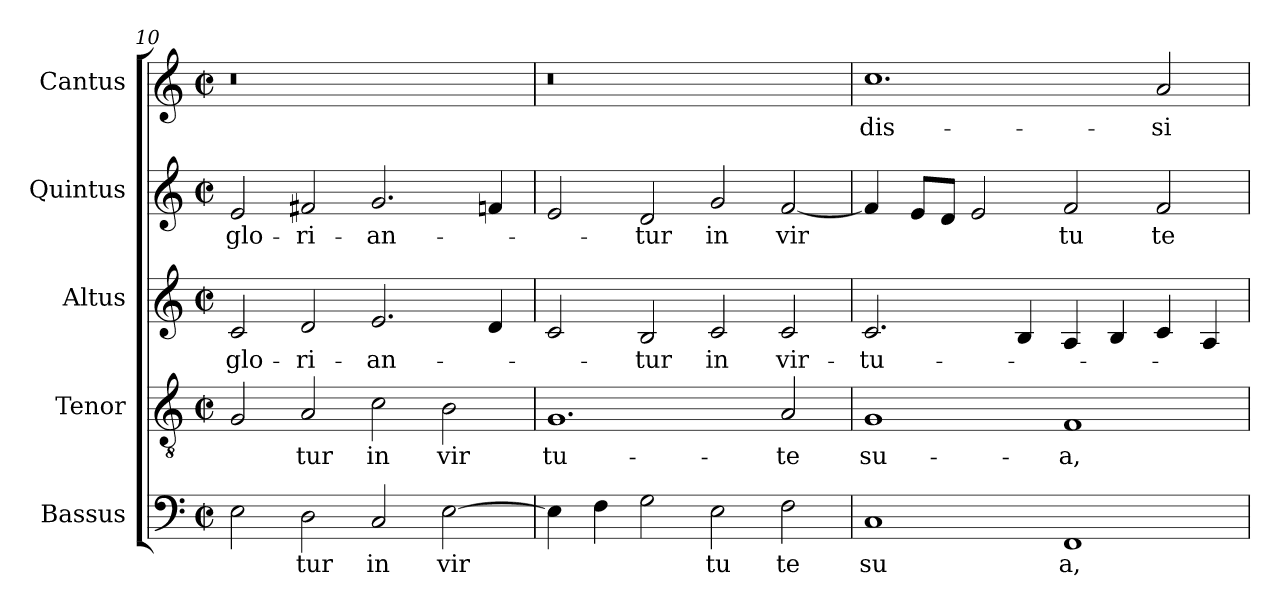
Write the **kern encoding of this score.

**kern	**text	**kern	**text	**kern	**text	**kern	**text	**kern	**text
*part5	*part5	*part4	*part4	*part3	*part3	*part2	*part2	*part1	*part1
*staff5	*staff5	*staff4	*staff4	*staff3	*staff3	*staff2	*staff2	*staff1	*staff1
*I"Bassus	*	*I"Tenor	*	*I"Altus	*	*I"Quintus	*	*I"Cantus	*
*clefF4	*	*clefGv2	*	*clefG2	*	*clefG2	*	*clefG2	*
*M2/2	*	*M2/2	*	*M2/2	*	*M2/2	*	*M2/2	*
*met(c|)	*	*met(c|)	*	*met(c|)	*	*met(c|)	*	*met(c|)	*
=10	=10	=10	=10	=10	=10	=10	=10	=10	=10
!	!	!	!	!	!LO:LY:b:cj	!	!LO:LY:b:cj	!	!
2E\	.	2G/	.	2c/	glo-	2e/	glo-	0r	.
!	!LO:LY:b:cj	!	!LO:LY:b:cj	!	!LO:LY:b:cj	!	!LO:LY:b:cj	!	!
2D\	tur	2A/	tur	2d/	-ri-	2f#X/	-ri-	.	.
!	!LO:LY:b:cj	!	!LO:LY:b:cj	!	!LO:LY:b:cj	!	!LO:LY:b:cj	!	!
2C/	in	2c\	in	2.e/	-an-	2.g/	-an-	.	.
!	!LO:LY:b	!	!LO:LY:b:cj	!	!	!	!	!	!
[<2E\	vir	2B\	vir	.	.	.	.	.	.
.	.	.	.	4d/	.	4fn/	.	.	.
!!LO:LB:g=z
=11	=11	=11	=11	=11	=11	=11	=11	=11	=11
!	!	!	!LO:LY:b:cj	!	!	!	!	!	!
4E\]	.	1.G	tu-	2c/	.	2e/	.	0r	.
4F\	.	.	.	.	.	.	.	.	.
!	!	!	!	!	!LO:LY:b:cj	!	!LO:LY:b:cj	!	!
2G\	.	.	.	2B/	-tur	2d/	-tur	.	.
!	!LO:LY:b:cj	!	!	!	!LO:LY:b:cj	!	!LO:LY:b:cj	!	!
2E\	tu	.	.	2c/	in	2g/	in	.	.
!	!LO:LY:b:cj	!	!LO:LY:b:cj	!	!LO:LY:b:cj	!	!LO:LY:b	!	!
2F\	te	2A/	-te	2c/	vir-	[<2f/	vir	.	.
=12	=12	=12	=12	=12	=12	=12	=12	=12	=12
!	!LO:LY:b:cj	!	!LO:LY:b:cj	!	!LO:LY:b:cj	!	!	!	!LO:LY:b:cj
1C	su	1G	su-	2.c/	-tu-	4f/]	.	1.cc	dis-
.	.	.	.	.	.	8e/L	.	.	.
.	.	.	.	.	.	8d/J	.	.	.
.	.	.	.	.	.	2e/	.	.	.
.	.	.	.	4B/	.	.	.	.	.
!	!LO:LY:b:cj	!	!LO:LY:b:cj	!	!	!	!LO:LY:b:cj	!	!
1FF	a,	1F	-a,	4A/	.	2f/	tu	.	.
.	.	.	.	4B/	.	.	.	.	.
!	!	!	!	!	!	!	!LO:LY:b:cj	!	!LO:LY:b:cj
.	.	.	.	4c/	.	2f/	te	2a/	-si-
.	.	.	.	4A/	.	.	.	.	.
=	=	=	=	=	=	=	=	=	=
*-	*-	*-	*-	*-	*-	*-	*-	*-	*-
